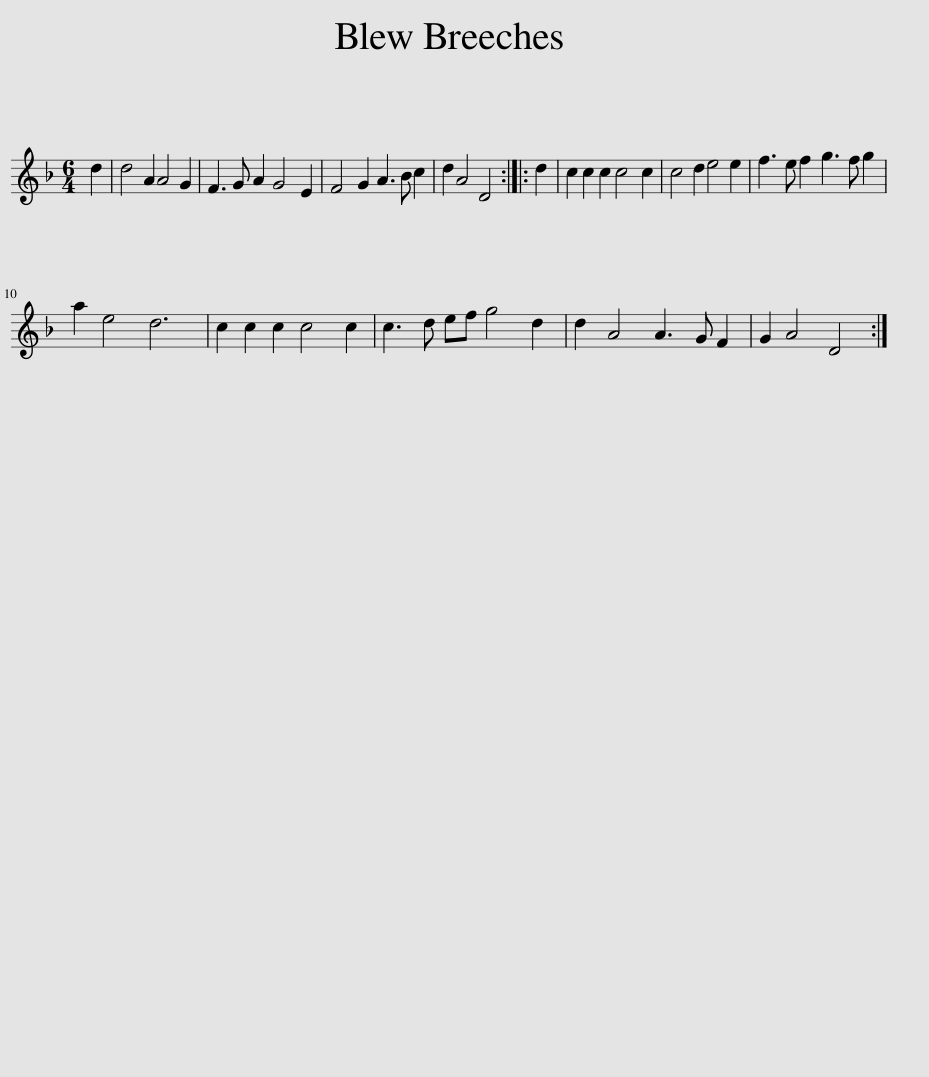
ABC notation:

X:1
L:1/8
M:6/4
I:linebreak $
K:Dmin
V:1 treble
V:1
 d2 | d4 A2 A4 G2 | F3 G A2 G4 E2 | F4 G2 A3 B c2 | d2 A4 D4 :: %5
 d2 | c2 c2 c2 c4 c2 | c4 d2 e4 e2 | f3 e f2 g3 f g2 |$ a2 e4 d6 | %10
 c2 c2 c2 c4 c2 | c3 d ef g4 d2 | d2 A4 A3 G F2 | G2 A4 D4 :| %14
